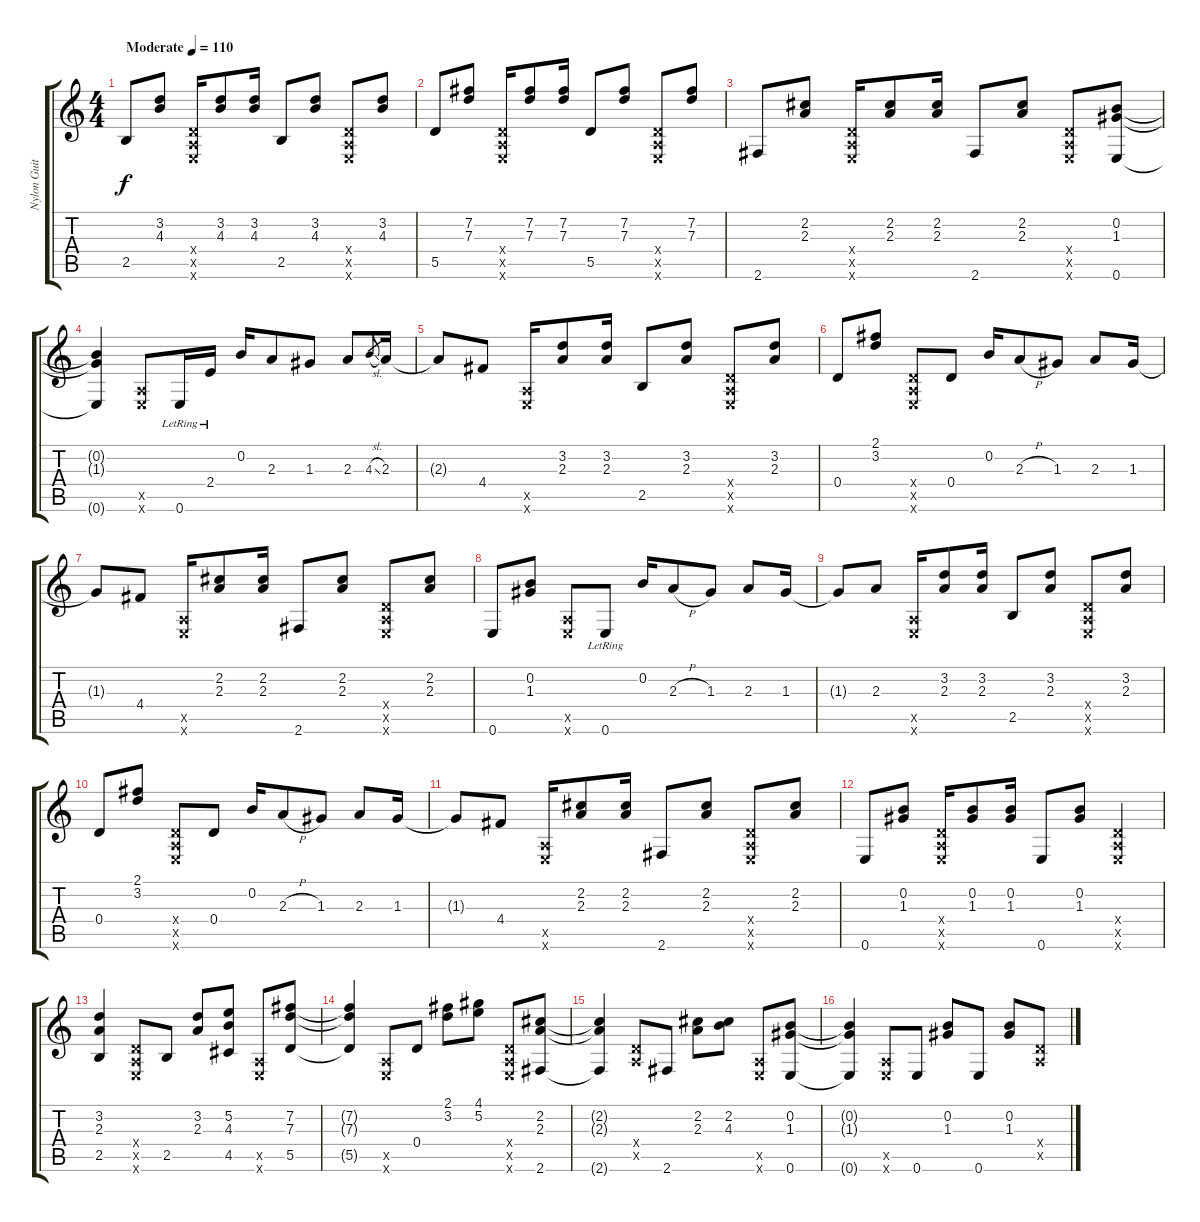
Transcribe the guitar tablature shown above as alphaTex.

\track ("Nylon Guitar" "Nylon Guit") {instrument acousticguitarnylon}
\staff {score tabs}
\tuning (E4 B3 G3 D3 A2 E2) {hide}
\ts (4 4)
\tempo (110 "Moderate")
\clef g2
\ks c
2.5.8{dy f instrument acousticguitarnylon} (3.2 4.3).8 (0.4{x} 0.5{x} 0.6{x}).16 (3.2 4.3).8 (3.2 4.3).16 2.5.8 (3.2 4.3).8 (0.4{x} 0.5{x} 0.6{x}).8 (3.2 4.3).8 |
5.5.8 (7.2 7.3).8 (0.4{x} 0.5{x} 0.6{x}).16 (7.2 7.3).8 (7.2 7.3).16 5.5.8 (7.2 7.3).8 (0.4{x} 0.5{x} 0.6{x}).8 (7.2 7.3).8 |
2.6.8 (2.2 2.3).8 (0.4{x} 0.5{x} 0.6{x}).16 (2.2 2.3).8 (2.2 2.3).16 2.6.8 (2.2 2.3).8 (0.4{x} 0.5{x} 0.6{x}).8 (0.2 1.3 0.6).8 |
(0.2{t} 1.3{t} 0.6{t}).4 (0.5{x} 0.6{x}).8 0.6{lr}.16 2.4{lr}.16 0.2.16 2.3.8 1.3.8 2.3.8 4.3{sl}.8{gr} 2.3.16 |
2.3{t}.8 4.4.8 (0.5{x} 0.6{x}).16 (3.2 2.3).8 (3.2 2.3).16 2.5.8 (3.2 2.3).8 (0.4{x} 0.5{x} 0.6{x}).8 (3.2 2.3).8 |
0.4.8 (2.1 3.2).8 (0.4{x} 0.5{x} 0.6{x}).8 0.4.8 0.2.16 2.3{h}.8 1.3.8 2.3.8 1.3.16 |
1.3{t}.8 4.4.8 (0.5{x} 0.6{x}).16 (2.2 2.3).8 (2.2 2.3).16 2.6.8 (2.2 2.3).8 (0.4{x} 0.5{x} 0.6{x}).8 (2.2 2.3).8 |
0.6.8 (0.2 1.3).8 (0.5{x} 0.6{x}).8 0.6{lr}.8 0.2.16 2.3{h}.8 1.3.8 2.3.8 1.3.16 |
1.3{t}.8 2.3.8 (0.5{x} 0.6{x}).16 (3.2 2.3).8 (3.2 2.3).16 2.5.8 (3.2 2.3).8 (0.4{x} 0.5{x} 0.6{x}).8 (3.2 2.3).8 |
0.4.8 (2.1 3.2).8 (0.4{x} 0.5{x} 0.6{x}).8 0.4.8 0.2.16 2.3{h}.8 1.3.8 2.3.8 1.3.16 |
1.3{t}.8 4.4.8 (0.5{x} 0.6{x}).16 (2.2 2.3).8 (2.2 2.3).16 2.6.8 (2.2 2.3).8 (0.4{x} 0.5{x} 0.6{x}).8 (2.2 2.3).8 |
0.6.8 (0.2 1.3).8 (0.4{x} 0.5{x} 0.6{x}).16 (0.2 1.3).8 (0.2 1.3).16 0.6.8 (0.2 1.3).8 (0.4{x} 0.5{x} 0.6{x}).4 |
(3.2 2.3 2.5).4 (0.4{x} 0.5{x} 0.6{x}).8 2.5.8 (3.2 2.3).8 (5.2 4.3 4.5).8 (0.5{x} 0.6{x}).8 (7.2 7.3 5.5).8 |
(7.2{t} 7.3{t} 5.5{t}).4 (0.5{x} 0.6{x}).8 0.4.8 (2.1 3.2).8 (4.1 5.2).8 (0.4{x} 0.5{x} 0.6{x}).8 (2.2 2.3 2.6).8 |
(2.2{t} 2.3{t} 2.6{t}).4 (0.4{x} 0.5{x}).8 2.6.8 (2.2 2.3).8 (2.2 4.3).8 (0.5{x} 0.6{x}).8 (0.2 1.3 0.6).8 |
(0.2{t} 1.3{t} 0.6{t}).4 (0.5{x} 0.6{x}).8 0.6.8 (0.2 1.3).8 0.6.8 (0.2 1.3).8 (0.4{x} 0.5{x}).8
